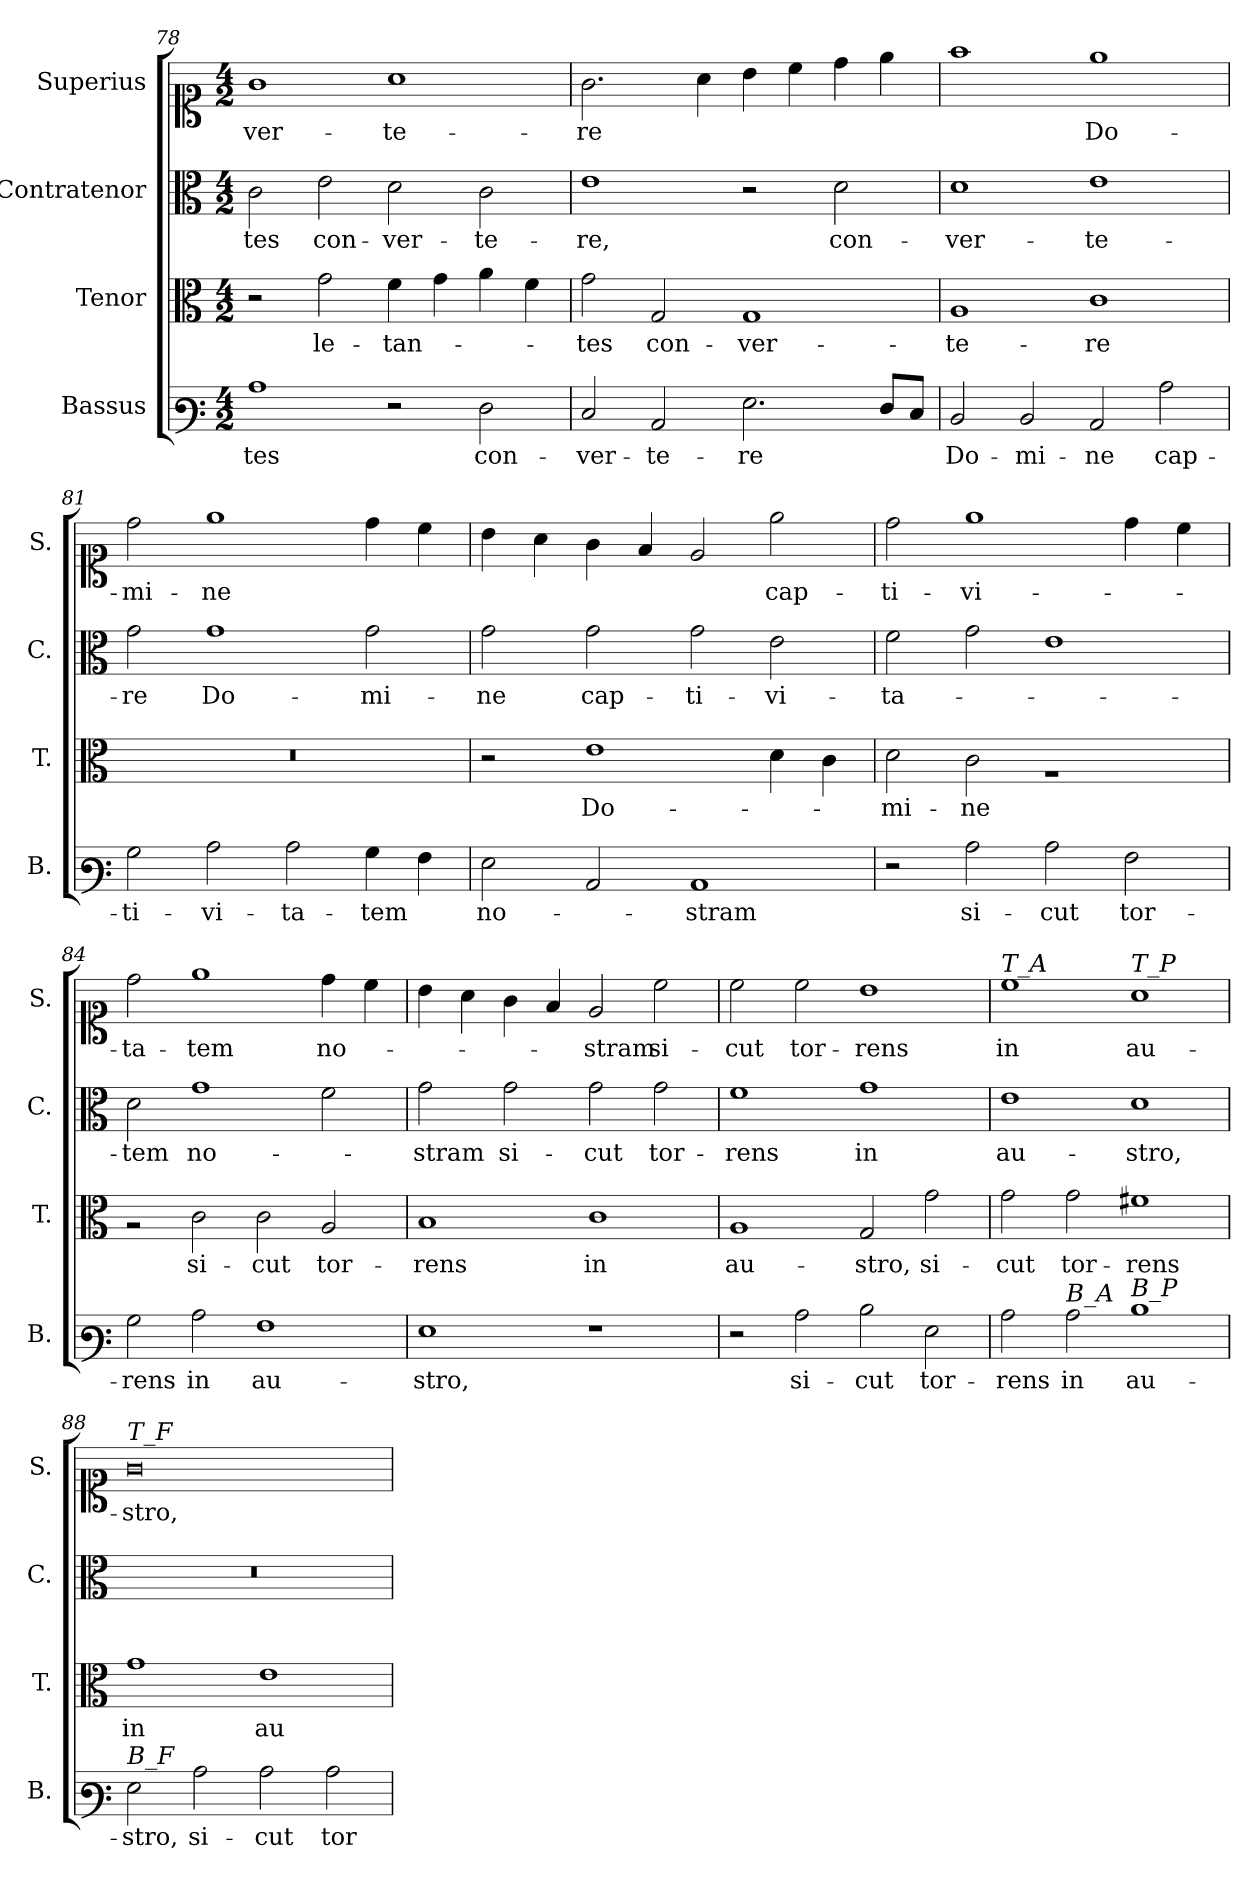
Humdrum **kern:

**kern	**text	**kern	**text	**kern	**text	**kern	**text
*part4	*part4	*part3	*part3	*part2	*part2	*part1	*part1
*staff4	*staff4	*staff3	*staff3	*staff2	*staff2	*staff1	*staff1
*I"Bassus	*	*I"Tenor	*	*I"Contratenor	*	*I"Superius	*
*I'B.	*	*I'T.	*	*I'C.	*	*I'S.	*
*clefF3	*	*clefC3	*	*clefC3	*	*clefC1	*
*k[]	*	*k[]	*	*k[]	*	*k[]	*
*M4/2	*	*M4/2	*	*M4/2	*	*M4/2	*
=78	=78	=78	=78	=78	=78	=78	=78
!	!LO:LY:b	!	!	!	!LO:LY:b	!	!LO:LY:b
1c	-tes	2r	.	2c\	-tes	1g	-ver-
!	!	!	!LO:LY:b	!	!LO:LY:b	!	!
.	.	2g\	le-	2e\	con-	.	.
!	!	!	!LO:LY:b	!	!LO:LY:b	!	!LO:LY:b
2r	.	4f\	-tan-	2d\	-ver-	1a	-te-
.	.	4g\	.	.	.	.	.
!	!LO:LY:b	!	!	!	!LO:LY:b	!	!
2F\	con-	4a\	.	2c\	-te-	.	.
.	.	4f\	.	.	.	.	.
=79	=79	=79	=79	=79	=79	=79	=79
!	!LO:LY:b	!	!LO:LY:b	!	!LO:LY:b	!	!LO:LY:b
2E/	-ver-	2g\	-tes	1e	re,	2.g\	-re
!	!LO:LY:b	!	!LO:LY:b	!	!	!	!
2C/	-te-	2G/	con-	.	.	.	.
.	.	.	.	.	.	4a\	.
!	!LO:LY:b	!	!LO:LY:b	!	!	!	!
2.G\	-re	1G	-ver-	2r	.	4b\	.
.	.	.	.	.	.	4cc\	.
!	!	!	!	!	!LO:LY:b	!	!
.	.	.	.	2d\	con-	4dd\	.
8F/L	.	.	.	.	.	4ee\	.
8E/J	.	.	.	.	.	.	.
=80	=80	=80	=80	=80	=80	=80	=80
!	!LO:LY:b	!	!LO:LY:b	!	!LO:LY:b	!	!
2D/	Do-	1A	-te-	1d	-ver-	1ff	.
!	!LO:LY:b	!	!	!	!	!	!
2D/	-mi-	.	.	.	.	.	.
!	!LO:LY:b	!	!LO:LY:b	!	!LO:LY:b	!	!LO:LY:b
2C/	-ne	1c	-re	1e	-te-	1ee	Do-
!	!LO:LY:b	!	!	!	!	!	!
2c\	cap-	.	.	.	.	.	.
=81	=81	=81	=81	=81	=81	=81	=81
!	!LO:LY:b	!	!	!	!LO:LY:b	!	!LO:LY:b
2B\	-ti-	0r	.	2g\	-re	2dd\	-mi-
!	!LO:LY:b	!	!	!	!LO:LY:b	!	!LO:LY:b
2c\	-vi-	.	.	1g	Do-	1ee	-ne
!	!LO:LY:b	!	!	!	!	!	!
2c\	-ta-	.	.	.	.	.	.
!	!LO:LY:b	!	!	!	!LO:LY:b	!	!
4B\	-tem	.	.	2g\	-mi-	4dd\	.
4A\	.	.	.	.	.	4cc\	.
=82	=82	=82	=82	=82	=82	=82	=82
!	!LO:LY:b	!	!	!	!LO:LY:b	!	!
2G\	no-	2r	.	2g\	-ne	4b\	.
.	.	.	.	.	.	4a\	.
!	!	!	!LO:LY:b	!	!LO:LY:b	!	!
2C/	.	1e	Do-	2g\	cap-	4g\	.
.	.	.	.	.	.	4f/	.
!	!LO:LY:b	!	!	!	!LO:LY:b	!	!
1C	-stram	.	.	2g\	-ti-	2e/	.
!	!	!	!	!	!LO:LY:b	!	!LO:LY:b
.	.	4d\	.	2e\	-vi-	2ee\	cap-
.	.	4c\	.	.	.	.	.
=83	=83	=83	=83	=83	=83	=83	=83
!	!	!	!LO:LY:b	!	!LO:LY:b	!	!LO:LY:b
2r	.	2d\	-mi-	2f\	-ta-	2dd\	-ti-
!	!LO:LY:b	!	!LO:LY:b	!	!	!	!LO:LY:b
2c\	si-	2c\	-ne	2g\	.	1ee	-vi-
!	!LO:LY:b	!	!	!	!	!	!
2c\	-cut	1rA	.	1e	.	.	.
!	!LO:LY:b	!	!	!	!	!	!
2A\	tor-	.	.	.	.	4dd\	.
.	.	.	.	.	.	4cc\	.
=84	=84	=84	=84	=84	=84	=84	=84
!	!LO:LY:b	!	!	!	!LO:LY:b	!	!LO:LY:b
2B\	-rens	2rA	.	2d\	-tem	2dd\	ta-
!	!LO:LY:b	!	!LO:LY:b	!	!LO:LY:b	!	!LO:LY:b
2c\	in	2c\	si-	1g	no-	1ee	-tem
!	!LO:LY:b	!	!LO:LY:b	!	!	!	!
1A	au-	2c\	-cut	.	.	.	.
!	!	!	!LO:LY:b	!	!	!	!LO:LY:b
.	.	2A/	tor-	2f\	.	4dd\	no-
.	.	.	.	.	.	4cc\	.
=85	=85	=85	=85	=85	=85	=85	=85
!	!LO:LY:b	!	!LO:LY:b	!	!LO:LY:b	!	!
1G	-stro,	1B	-rens	2g\	-stram	4b\	.
.	.	.	.	.	.	4a\	.
!	!	!	!	!	!LO:LY:b	!	!
.	.	.	.	2g\	si-	4g\	.
.	.	.	.	.	.	4f/	.
!	!	!	!LO:LY:b	!	!LO:LY:b	!	!LO:LY:b
1r	.	1c	in	2g\	-cut	2e/	-stram
!	!	!	!	!	!LO:LY:b	!	!LO:LY:b
.	.	.	.	2g\	tor-	2cc\	si-
=86	=86	=86	=86	=86	=86	=86	=86
!	!	!	!LO:LY:b	!	!LO:LY:b	!	!LO:LY:b
2r	.	1A	au-	1f	-rens	2cc\	-cut
!	!LO:LY:b	!	!	!	!	!	!LO:LY:b
2c\	si-	.	.	.	.	2cc\	tor-
!	!LO:LY:b	!	!LO:LY:b	!	!LO:LY:b	!	!LO:LY:b
2d\	-cut	2G/	-stro,	1g	in	1b	-rens
!	!LO:LY:b	!	!LO:LY:b	!	!	!	!
2G\	tor-	2g\	si-	.	.	.	.
=87	=87	=87	=87	=87	=87	=87	=87
!	!	!	!	!	!	!LO:TX:a:i:t=T_A	!
!	!LO:LY:b	!	!LO:LY:b	!	!LO:LY:b	!	!LO:LY:b
2c\	-rens	2g\	-cut	1e	au-	1cc	in
!LO:TX:a:i:t=B_A	!	!	!	!	!	!	!
!	!LO:LY:b	!	!LO:LY:b	!	!	!	!
2c\	in	2g\	tor-	.	.	.	.
!	!	!	!	!	!	!LO:TX:a:i:t=T_P	!
!LO:TX:a:i:t=B_P	!	!	!	!	!	!	!
!	!LO:LY:b	!	!LO:LY:b	!	!LO:LY:b	!	!LO:LY:b
1d	au-	1f#X	-rens	1d	-stro,	1a	au-
=88	=88	=88	=88	=88	=88	=88	=88
!	!	!	!	!	!	!LO:TX:a:i:t=T_F	!
!LO:TX:a:i:t=B_F	!	!	!	!	!	!	!
!	!LO:LY:b	!	!LO:LY:b	!	!	!	!LO:LY:b
2G\	-stro,	1g	in	0r	.	0g	-stro,
!	!LO:LY:b	!	!	!	!	!	!
2c\	si-	.	.	.	.	.	.
!	!LO:LY:b	!	!LO:LY:b	!	!	!	!
2c\	-cut	1e	au-	.	.	.	.
!	!LO:LY:b	!	!	!	!	!	!
2c\	tor-	.	.	.	.	.	.
=	=	=	=	=	=	=	=
*-	*-	*-	*-	*-	*-	*-	*-
